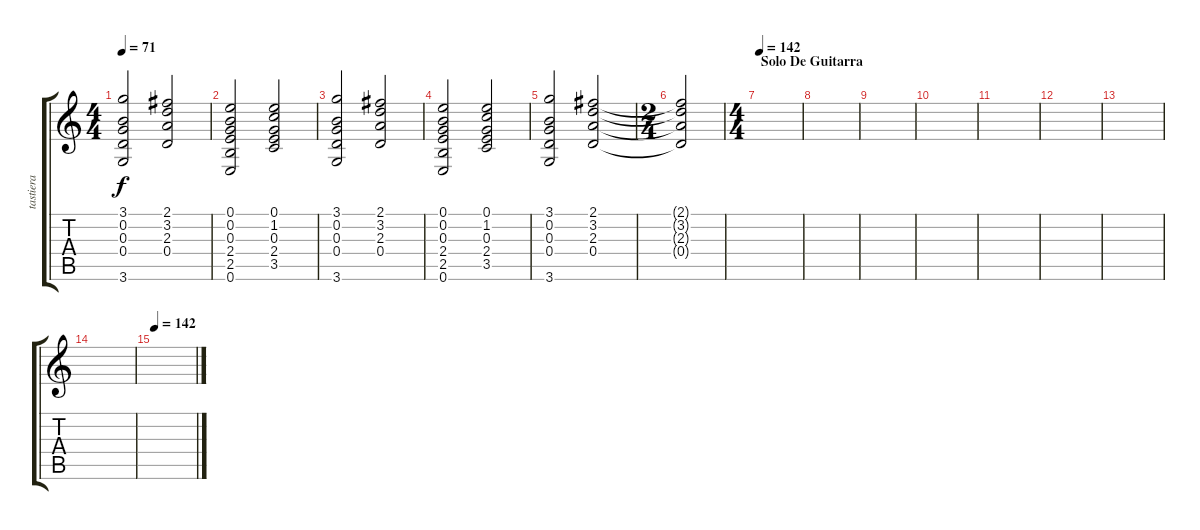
\track ("tastiera" "tastiera") {instrument electricguitarclean}
\staff {score tabs}
\tuning (E4 B3 G3 D3 A2 E2) {hide}
\ts (4 4)
\tempo 71
\clef g2
\ks c
(3.1 0.2 0.3 0.4 3.6).2{dy f} (2.1 3.2 2.3 0.4).2 |
(0.1 0.2 0.3 2.4 2.5 0.6).2 (0.1 1.2 0.3 2.4 3.5).2 |
(3.1 0.2 0.3 0.4 3.6).2 (2.1 3.2 2.3 0.4).2 |
(0.1 0.2 0.3 2.4 2.5 0.6).2 (0.1 1.2 0.3 2.4 3.5).2 |
(3.1 0.2 0.3 0.4 3.6).2 (2.1 3.2 2.3 0.4).2 |
\ts (2 4)
(2.1{t} 3.2{t} 2.3{t} 0.4{t}).2 |
\ts (4 4)
\section ("" "Solo De Guitarra")
\tempo 142
|
|
|
|
|
|
|
|
\tempo 142
